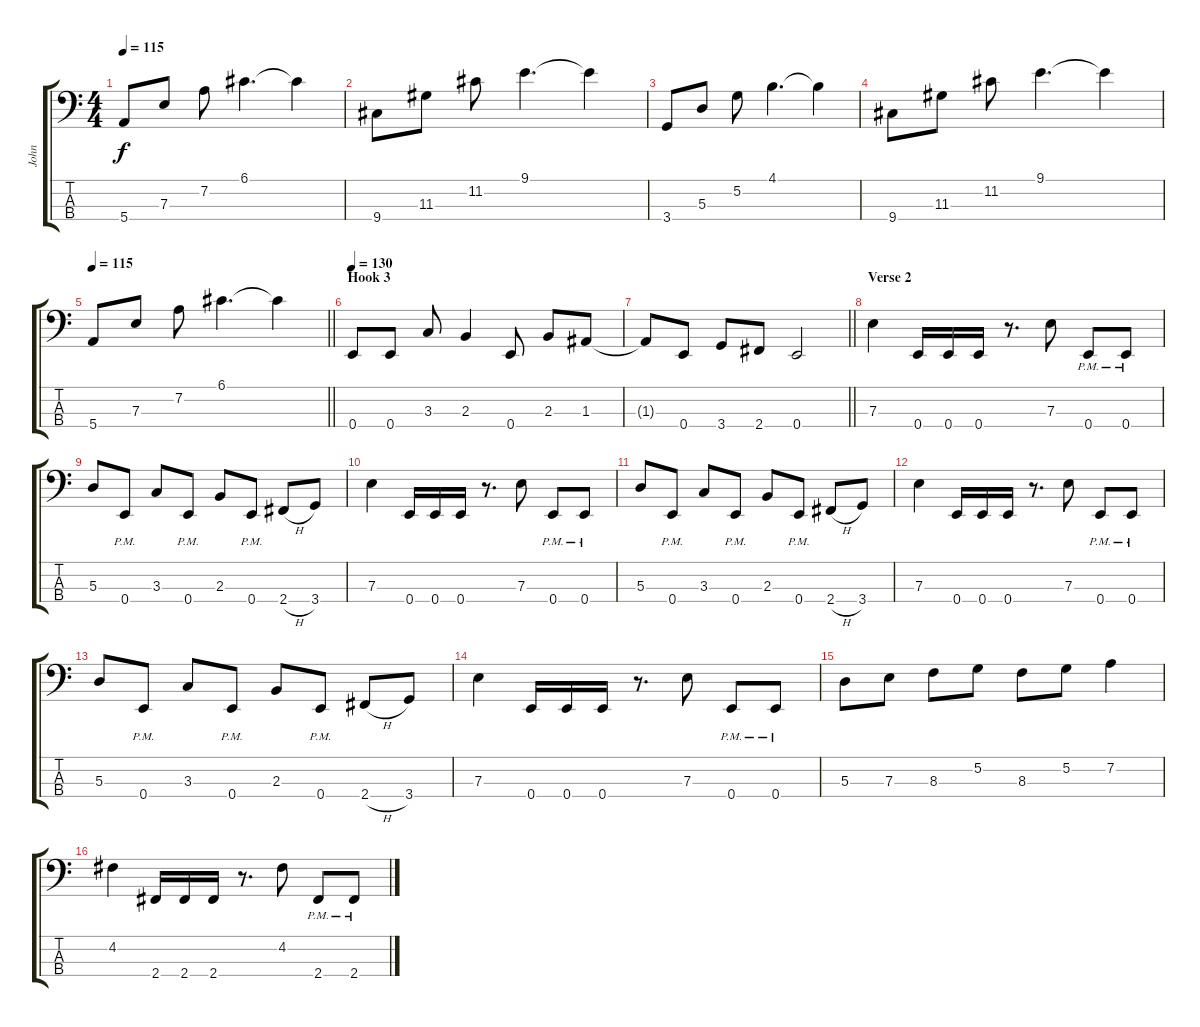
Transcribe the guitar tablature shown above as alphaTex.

\track ("John" "John") {instrument electricbassfinger}
\staff {score tabs}
\tuning (G2 D2 A1 E1) {hide}
\ts (4 4)
\tempo 115
\clef f4
\ks c
5.4.8{dy f} 7.3.8 7.2.8 6.1.4{d} 6.1{t}.4 |
9.4.8 11.3.8 11.2.8 9.1.4{d} 9.1{t}.4 |
3.4.8 5.3.8 5.2.8 4.1.4{d} 4.1{t}.4 |
9.4.8 11.3.8 11.2.8 9.1.4{d} 9.1{t}.4 |
\tempo 130
\tempo 115
\barLineRight lightlight
5.4.8 7.3.8 7.2.8 6.1.4{d} 6.1{t}.4 |
\section ("" "Hook 3")
\tempo 130
0.4.8 0.4.8 3.3.8 2.3.4 0.4.8 2.3.8 1.3.8 |
\barLineRight lightlight
1.3{t}.8 0.4.8 3.4.8 2.4.8 0.4.2 |
\section ("" "Verse 2")
7.3.4 0.4.16 0.4.16 0.4.16 r.8{d} 7.3.8 0.4{pm}.8 0.4{pm}.8 |
5.3.8 0.4{pm}.8 3.3.8 0.4{pm}.8 2.3.8 0.4{pm}.8 2.4{h}.8 3.4.8 |
7.3.4 0.4.16 0.4.16 0.4.16 r.8{d} 7.3.8 0.4{pm}.8 0.4{pm}.8 |
5.3.8 0.4{pm}.8 3.3.8 0.4{pm}.8 2.3.8 0.4{pm}.8 2.4{h}.8 3.4.8 |
7.3.4 0.4.16 0.4.16 0.4.16 r.8{d} 7.3.8 0.4{pm}.8 0.4{pm}.8 |
5.3.8 0.4{pm}.8 3.3.8 0.4{pm}.8 2.3.8 0.4{pm}.8 2.4{h}.8 3.4.8 |
7.3.4 0.4.16 0.4.16 0.4.16 r.8{d} 7.3.8 0.4{pm}.8 0.4{pm}.8 |
5.3.8 7.3.8 8.3.8 5.2.8 8.3.8 5.2.8 7.2.4 |
4.2.4 2.4.16 2.4.16 2.4.16 r.8{d} 4.2.8 2.4{pm}.8 2.4{pm}.8
